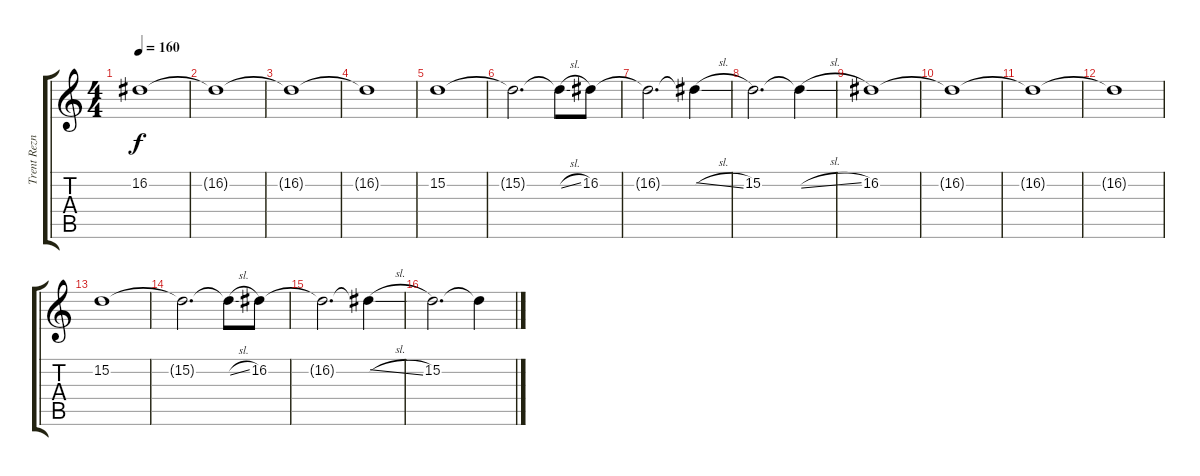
\track ("Trent Reznor" "Trent Rezn") {instrument lead1square}
\staff {score tabs}
\tuning (E4 B3 G3 D3 A2 D2) {hide}
\ts (4 4)
\tempo 160
\clef g2
\ks c
16.2.1{dy f} |
16.2{t}.1 |
16.2{t}.1 |
16.2{t}.1 |
15.2.1 |
15.2{t}.2{d} 15.2{sl t}.8 16.2.8 |
16.2{t}.2{d} 16.2{sl t}.4 |
15.2.2{d} 15.2{sl t}.4 |
16.2.1 |
16.2{t}.1 |
16.2{t}.1 |
16.2{t}.1 |
15.2.1 |
15.2{t}.2{d} 15.2{sl t}.8 16.2.8 |
16.2{t}.2{d} 16.2{sl t}.4 |
15.2.2{d} 15.2{sl t}.4
